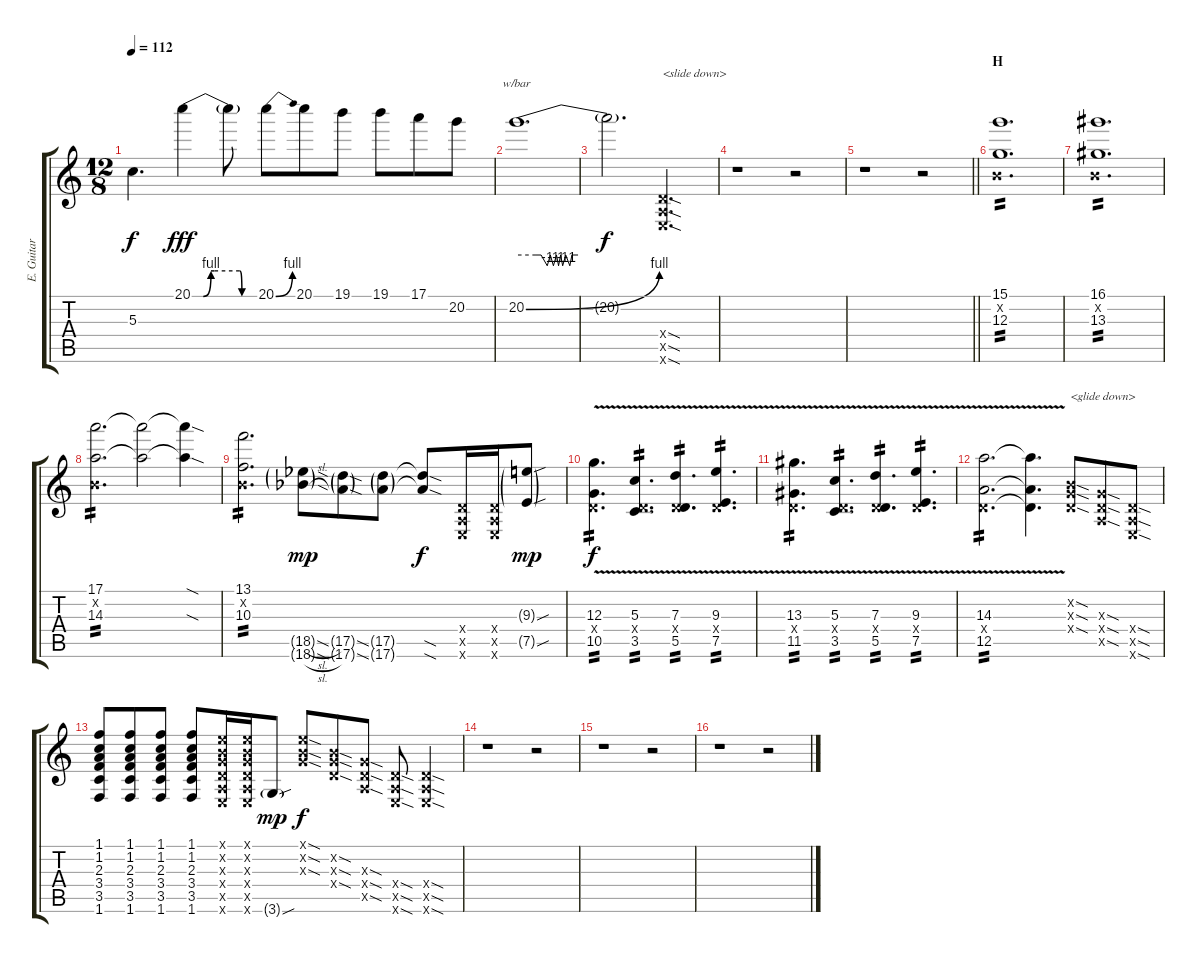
\track ("E. Guitar III" "E. Guitar ") {instrument overdrivenguitar}
\staff {score tabs}
\tuning (E4 B3 G3 D3 A2 E2) {hide}
\ts (12 8)
\tempo 112
\clef g2
\ks c
5.3{t}.4{d dy f} 20.1{be (custom 0 0 8 0 10 0 17 4 20 4 43 4 45 0 60 0)}.4{dy fff} 20.1{t}.8 20.1{be (bend 0 0 60 4)}.8 20.1.8 19.1.8 19.1.8 17.1.8 20.2.8 |
20.2{be (bend 0 0 60 4)}.1{d tbe (custom default 0 0 19 0 24 0 30 -4 33 0 36 -4 39 0 41 -4 43 0 45 -4 48 0 52 -4 54 0 56 0 60 0)} |
20.2{t}.2{d dy f} (0.4{sod x} 0.5{sod x} 0.6{sod x}).2{d txt "<slide down>"} |
r.1 r.2 |
\barLineRight lightlight
r.1 r.2 |
\section ("" "H")
(15.1 0.2{x} 12.3).1{d tp 2} |
(16.1 0.2{x} 13.3).1{d tp 2} |
(17.1 0.2{x} 14.3).2{d tp 2} (17.1{t} 14.3{t}).2 (17.1{sod t} 14.3{sod t}).4 |
(13.1 0.2{x} 10.3).2{d tp 2} (18.5{sl g acc b} 18.6{sl g acc b}).8{dy mp} (17.5{sod g} 17.6{sod g}).8 (17.5{g} 17.6{g}).8 (17.5{sod t} 17.6{sod t}).8{dy f} (0.4{x} 0.5{x} 0.6{x}).16 (0.4{x} 0.5{x} 0.6{x}).16 (9.3{sou g} 7.5{sou g}).8{dy mp} |
(12.3{v} 0.4{x} 10.5{v}).4{d tp 2 dy f} (5.3{v} 0.4{x} 3.5{v}).4{d tp 2} (7.3{v} 0.4{x} 5.5{v}).4{d tp 2} (9.3{v} 0.4{x} 7.5{v}).4{d tp 2} |
(13.3{v} 0.4{x} 11.5{v}).4{d tp 2} (5.3{v} 0.4{x} 3.5{v}).4{d tp 2} (7.3{v} 0.4{x} 5.5{v}).4{d tp 2} (9.3{v} 0.4{x} 7.5{v}).4{d tp 2} |
(14.3{v} 0.4{x} 12.5{v}).2{d tp 2} (14.3{t} 0.4{t} 12.5{t}).4{d} (0.2{sod x} 0.3{sod x} 0.4{sod x}).8{txt "<glide down>"} (0.3{sod x} 0.4{sod x} 0.5{sod x}).8 (0.4{sod x} 0.5{sod x} 0.6{sod x}).8 |
(1.1 1.2 2.3 3.4 3.5 1.6).8 (1.1 1.2 2.3 3.4 3.5 1.6).8 (1.1 1.2 2.3 3.4 3.5 1.6).8 (1.1 1.2 2.3 3.4 3.5 1.6).8 (0.1{x} 0.2{x} 0.3{x} 0.4{x} 0.5{x} 0.6{x}).16 (0.1{x} 0.2{x} 0.3{x} 0.4{x} 0.5{x} 0.6{x}).16 3.6{sou g}.8{dy mp} (0.1{sod x} 0.2{sod x} 0.3{sod x}).8{dy f} (0.2{sod x} 0.3{sod x} 0.4{sod x}).8 (0.3{sod x} 0.4{sod x} 0.5{sod x}).8 (0.4{sod x} 0.5{sod x} 0.6{sod x}).8 (0.4{sod x} 0.5{sod x} 0.6{sod x}).4 |
r.1 r.2 |
r.1 r.2 |
r.1 r.2
